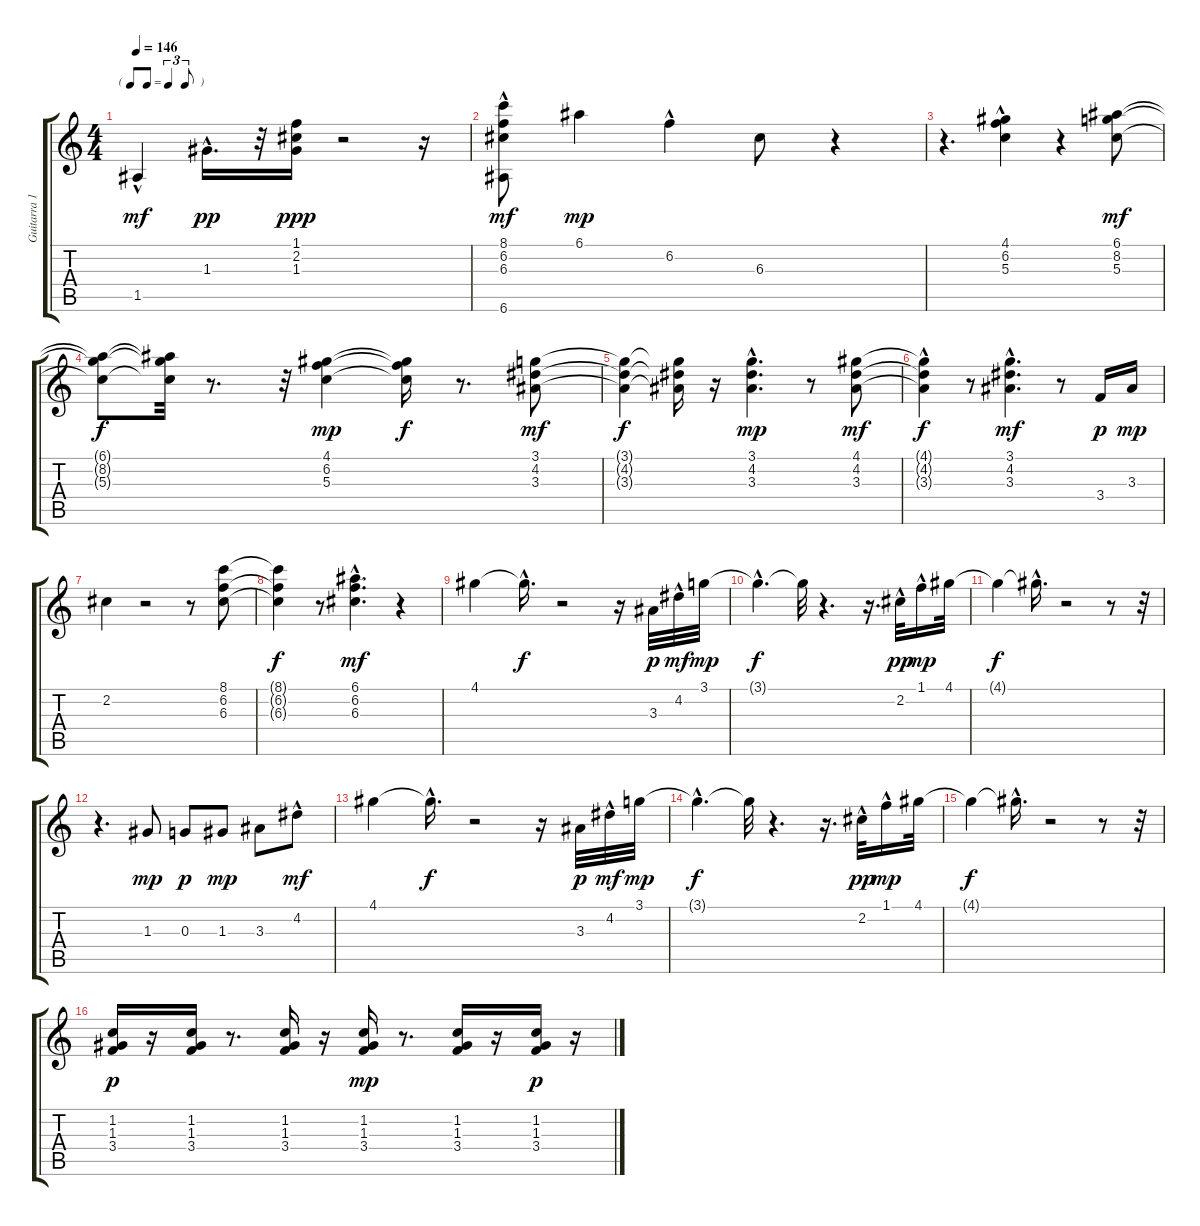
\track ("Guitarra 1" "Guitarra 1") {instrument acousticguitarnylon}
\staff {score tabs}
\tuning (E4 B3 G3 D3 A2 E2) {hide}
\ts (4 4)
\tf triplet8th
\tempo 146
\clef g2
\ks c
1.5{hac}.4{dy mf} 1.3{hac}.16{d dy pp} r.32 (1.1 2.2 1.3).16{dy ppp} r.2 r.16 |
(8.1{hac} 6.2{hac} 6.3{hac} 6.6).8{dy mf} 6.1.4{dy mp} 6.2{hac}.4 6.3.8 r.4 |
r.4{d} (4.1 6.2{hac} 5.3).4 r.4 (6.1 8.2 5.3).8{dy mf} |
(6.1{t} 8.2{t} 5.3{t}).8{dy f} (6.1{t} 8.2{t} 5.3{t}).32 r.8{d} r.32 (4.1 6.2 5.3).4{dy mp} (4.1{t} 6.2{t} 5.3{t}).16{dy f} r.8{d} (3.1 4.2 3.3).8{dy mf} |
(3.1{t} 4.2{t} 3.3{t}).4{dy f} (3.1{t} 4.2{t} 3.3{t}).16 r.16 (3.1{hac} 4.2{hac} 3.3{hac}).4{d dy mp} r.8 (4.1 4.2 3.3).8{dy mf} |
(4.1{t} 4.2{t} 3.3{hac t}).4{dy f} r.8 (3.1{hac} 4.2{hac} 3.3).4{d dy mf} r.8 3.4.16{dy p} 3.3.16{dy mp} |
2.2.4 r.2 r.8 (8.1 6.2 6.3).8 |
(8.1{t} 6.2{t} 6.3{t}).4{dy f} r.8 (6.1{hac} 6.2{hac} 6.3{hac}).4{d dy mf} r.4 |
4.1.4 4.1{hac t}.16{d dy f} r.2 r.16 3.3.32{dy p} 4.2{hac}.32{dy mf} 3.1.32{dy mp} |
3.1{hac t}.4{d dy f} 3.1{t}.32 r.4{d} r.16{d} 2.2{hac}.32{dy pp} 1.1{hac}.16{dy mp} 4.1.32 |
4.1{t}.4{dy f} 4.1{hac t}.16{d} r.2 r.8 r.32 |
r.4{d} 1.3.8{dy mp} 0.3.8{dy p} 1.3.8{dy mp} 3.3.8 4.2{hac}.8{dy mf} |
4.1.4 4.1{hac t}.16{d dy f} r.2 r.16 3.3.32{dy p} 4.2{hac}.32{dy mf} 3.1.32{dy mp} |
3.1{hac t}.4{d dy f} 3.1{t}.32 r.4{d} r.16{d} 2.2{hac}.32{dy pp} 1.1{hac}.16{dy mp} 4.1.32 |
4.1{t}.4{dy f} 4.1{hac t}.16{d} r.2 r.8 r.32 |
(1.2 1.3 3.4).16{dy p} r.16 (1.2 1.3 3.4).16 r.8{d} (1.2 1.3 3.4).16 r.16 (1.2 1.3 3.4).16{dy mp} r.8{d} (1.2 1.3 3.4).16 r.16 (1.2 1.3 3.4).16{dy p} r.16
